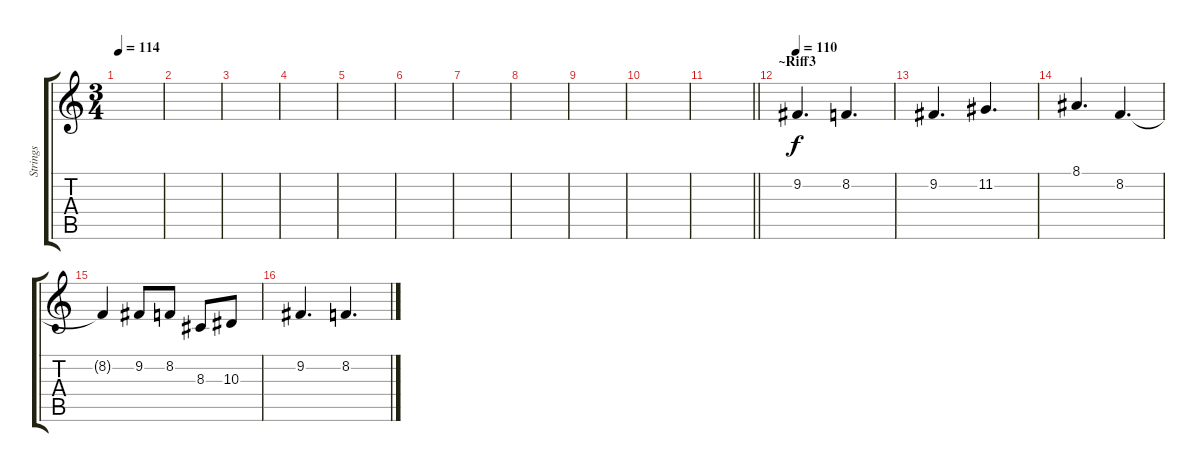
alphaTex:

\track ("Strings" "Strings") {instrument stringensemble1}
\staff {score tabs}
\tuning (D4 A3 F3 C3 G2 D2) {hide}
\ts (3 4)
\tempo 114
\clef g2
\ks c
|
|
|
|
|
|
|
|
|
|
\barLineRight lightlight
|
\section ("" "~Riff3")
\tempo 110
9.2.4{d} 8.2.4{d} |
9.2.4{d} 11.2.4{d} |
8.1.4{d} 8.2.4{d} |
8.2{t}.4 9.2.8 8.2.8 8.3.8 10.3.8 |
9.2.4{d} 8.2.4{d}
